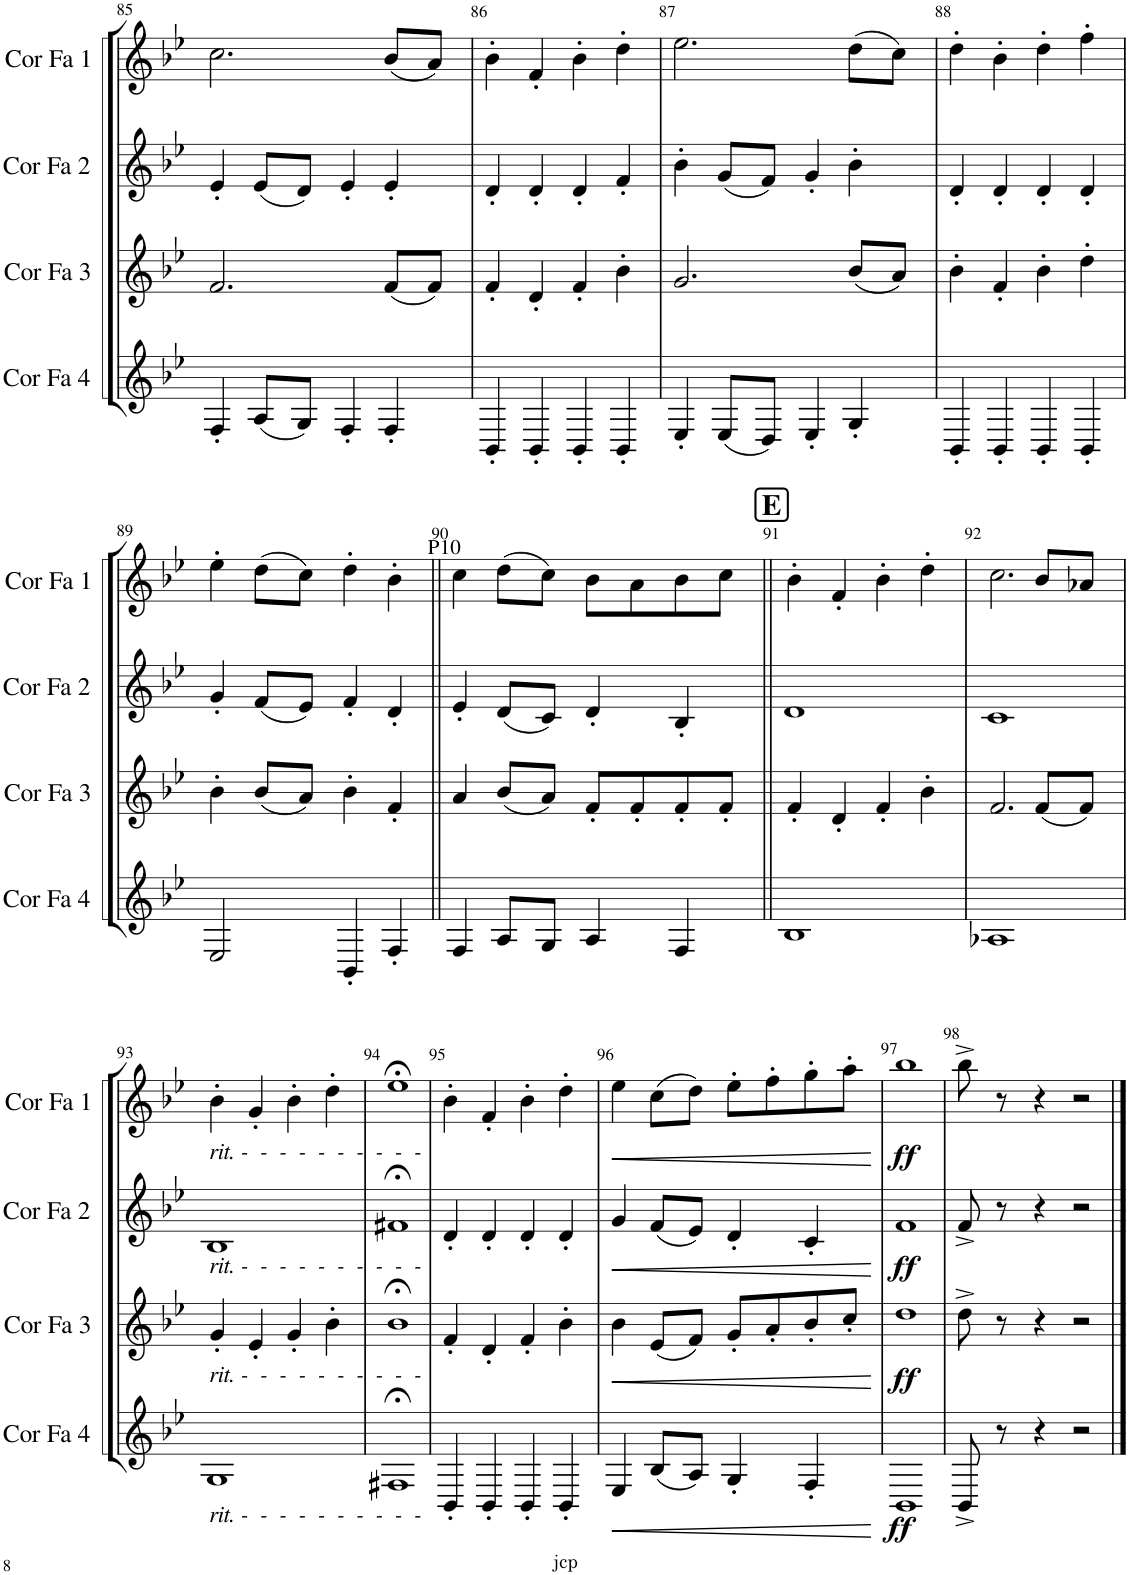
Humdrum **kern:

**kern	**dynam	**kern	**dynam	**kern	**dynam	**kern	**dynam
*part4	*part4	*part3	*part3	*part2	*part2	*part1	*part1
*staff4	*staff4	*staff3	*staff3	*staff2	*staff2	*staff1	*staff1
*I"Cor en Fa 4	*	*I"Cor en Fa 3	*	*I"Cor en Fa 2	*	*I"Cor en Fa 1	*
*I'Cor Fa 4	*	*I'Cor Fa 3	*	*I'Cor Fa 2	*	*I'Cor Fa 1	*
!!LO:PB:g=z
*clefG2	*	*clefG2	*	*clefG2	*	*clefG2	*
*Trd4c7	*	*Trd4c7	*	*Trd4c7	*	*Trd4c7	*
*k[b-e-]	*	*k[b-e-]	*	*k[b-e-]	*	*k[b-e-]	*
*M2/2	*	*M2/2	*	*M2/2	*	*M2/2	*
*met(c|)	*	*met(c|)	*	*met(c|)	*	*met(c|)	*
=85	=85	=85	=85	=85	=85	=85	=85
4F'/	.	2.f/	.	4e-'/	.	2.cc\	.
(8A/L	.	.	.	(8e-/L	.	.	.
8G/J)	.	.	.	8d/J)	.	.	.
4F'/	.	.	.	4e-'/	.	.	.
4F'/	.	(8f/L	.	4e-'/	.	(8b-/L	.
.	.	8f/J)	.	.	.	8a/J)	.
=86	=86	=86	=86	=86	=86	=86	=86
4BB-'/	.	4f'/	.	4d'/	.	4b-'\	.
4BB-'/	.	4d'/	.	4d'/	.	4f'/	.
4BB-'/	.	4f'/	.	4d'/	.	4b-'\	.
4BB-'/	.	4b-'\	.	4f'/	.	4dd'\	.
=87	=87	=87	=87	=87	=87	=87	=87
4E-'/	.	2.g/	.	4b-'\	.	2.ee-\	.
(8E-/L	.	.	.	(8g/L	.	.	.
8D/J)	.	.	.	8f/J)	.	.	.
4E-'/	.	.	.	4g'/	.	.	.
4G'/	.	(8b-/L	.	4b-'\	.	(8dd\L	.
.	.	8a/J)	.	.	.	8cc\J)	.
=88	=88	=88	=88	=88	=88	=88	=88
4BB-'/	.	4b-'\	.	4d'/	.	4dd'\	.
4BB-'/	.	4f'/	.	4d'/	.	4b-'\	.
4BB-'/	.	4b-'\	.	4d'/	.	4dd'\	.
4BB-'/	.	4dd'\	.	4d'/	.	4ff'\	.
!!LO:LB:g=z
=89	=89	=89	=89	=89	=89	=89	=89
2E-/	.	4b-'\	.	4g'/	.	4ee-'\	.
.	.	(8b-/L	.	(8f/L	.	(8dd\L	.
.	.	8a/J)	.	8e-/J)	.	8cc\J)	.
4BB-'/	.	4b-'\	.	4f'/	.	4dd'\	.
4F'/	.	4f'/	.	4d'/	.	4b-'\	.
=90||	=90||	=90||	=90||	=90||	=90||	=90||	=90||
!	!	!	!	!	!	!LO:TX:a:t=P10	!
4F/	.	4a/	.	4e-'/	.	4cc\	.
8A/L	.	(8b-/L	.	(8d/L	.	(8dd\L	.
8G/J	.	8a/J)	.	8c/J)	.	8cc\J)	.
4A/	.	8f'/L	.	4d'/	.	8b-\L	.
.	.	8f'/	.	.	.	8a\	.
4F/	.	8f'/	.	4B-'/	.	8b-\	.
.	.	8f'/J	.	.	.	8cc\J	.
!!LO:REH:place=s1:a:B:cj:fs=14:t=E
=91||	=91||	=91||	=91||	=91||	=91||	=91||	=91||
1B-	.	4f'/	.	1d	.	4b-'\	.
.	.	4d'/	.	.	.	4f'/	.
.	.	4f'/	.	.	.	4b-'\	.
.	.	4b-'\	.	.	.	4dd'\	.
=92	=92	=92	=92	=92	=92	=92	=92
1A-X	.	2.f/	.	1c	.	2.cc\	.
.	.	(8f/L	.	.	.	8b-/L	.
.	.	8f/J)	.	.	.	8a-X/J	.
!!LO:LB:g=z
=93	=93	=93	=93	=93	=93	=93	=93
!	!	!	!	!	!	!LO:TX:b:i:t=rit. -  -  -  -  -  -  -  -  -  -	!
!	!	!	!	!LO:TX:b:i:t=rit. -  -  -  -  -  -  -  -  -  -	!	!	!
!	!	!LO:TX:b:i:t=rit. -  -  -  -  -  -  -  -  -  -	!	!	!	!	!
!LO:TX:b:i:t=rit. -  -  -  -  -  -  -  -  -  -	!	!	!	!	!	!	!
1G	.	4g'/	.	1B-	.	4b-'\	.
.	.	4e-'/	.	.	.	4g'/	.
.	.	4g'/	.	.	.	4b-'\	.
.	.	4b-'\	.	.	.	4dd'\	.
=94	=94	=94	=94	=94	=94	=94	=94
1F#X;<	.	1b-;<	.	1f#X;<	.	1ee-;<	.
=95	=95	=95	=95	=95	=95	=95	=95
4BB-'/	.	4f'/	.	4d'/	.	4b-'\	.
4BB-'/	.	4d'/	.	4d'/	.	4f'/	.
4BB-'/	.	4f'/	.	4d'/	.	4b-'\	.
4BB-'/	.	4b-'\	.	4d'/	.	4dd'\	.
=96	=96	=96	=96	=96	=96	=96	=96
!	!LO:HP:b	!	!LO:HP:b	!	!LO:HP:b	!	!LO:HP:b
4E-/	<	4b-\	<	4g/	<	4ee-\	<
(8B-/L	.	(8e-/L	.	(8f/L	.	(8cc\L	.
8A/J)	.	8f/J)	.	8e-/J)	.	8dd\J)	.
4G'/	.	8g'/L	.	4d'/	.	8ee-'\L	.
.	.	8a'/	.	.	.	8ff'\	.
4F'/	.	8b-'/	.	4c'/	.	8gg'\	.
.	.	8cc'/J	.	.	.	8aa'\J	.
.	[	.	[	.	[	.	[
=97	=97	=97	=97	=97	=97	=97	=97
!	!LO:DY:b	!	!LO:DY:b	!	!LO:DY:b	!	!LO:DY:b
1BB-	ff	1dd	ff	1f	ff	1bb-	ff
=98	=98	=98	=98	=98	=98	=98	=98
8BB-^/	.	8dd^\	.	8f^/	.	8bb-^\	.
8r	.	8r	.	8r	.	8r	.
4r	.	4r	.	4r	.	4r	.
2r	.	2r	.	2r	.	2r	.
==	==	==	==	==	==	==	==
*-	*-	*-	*-	*-	*-	*-	*-
